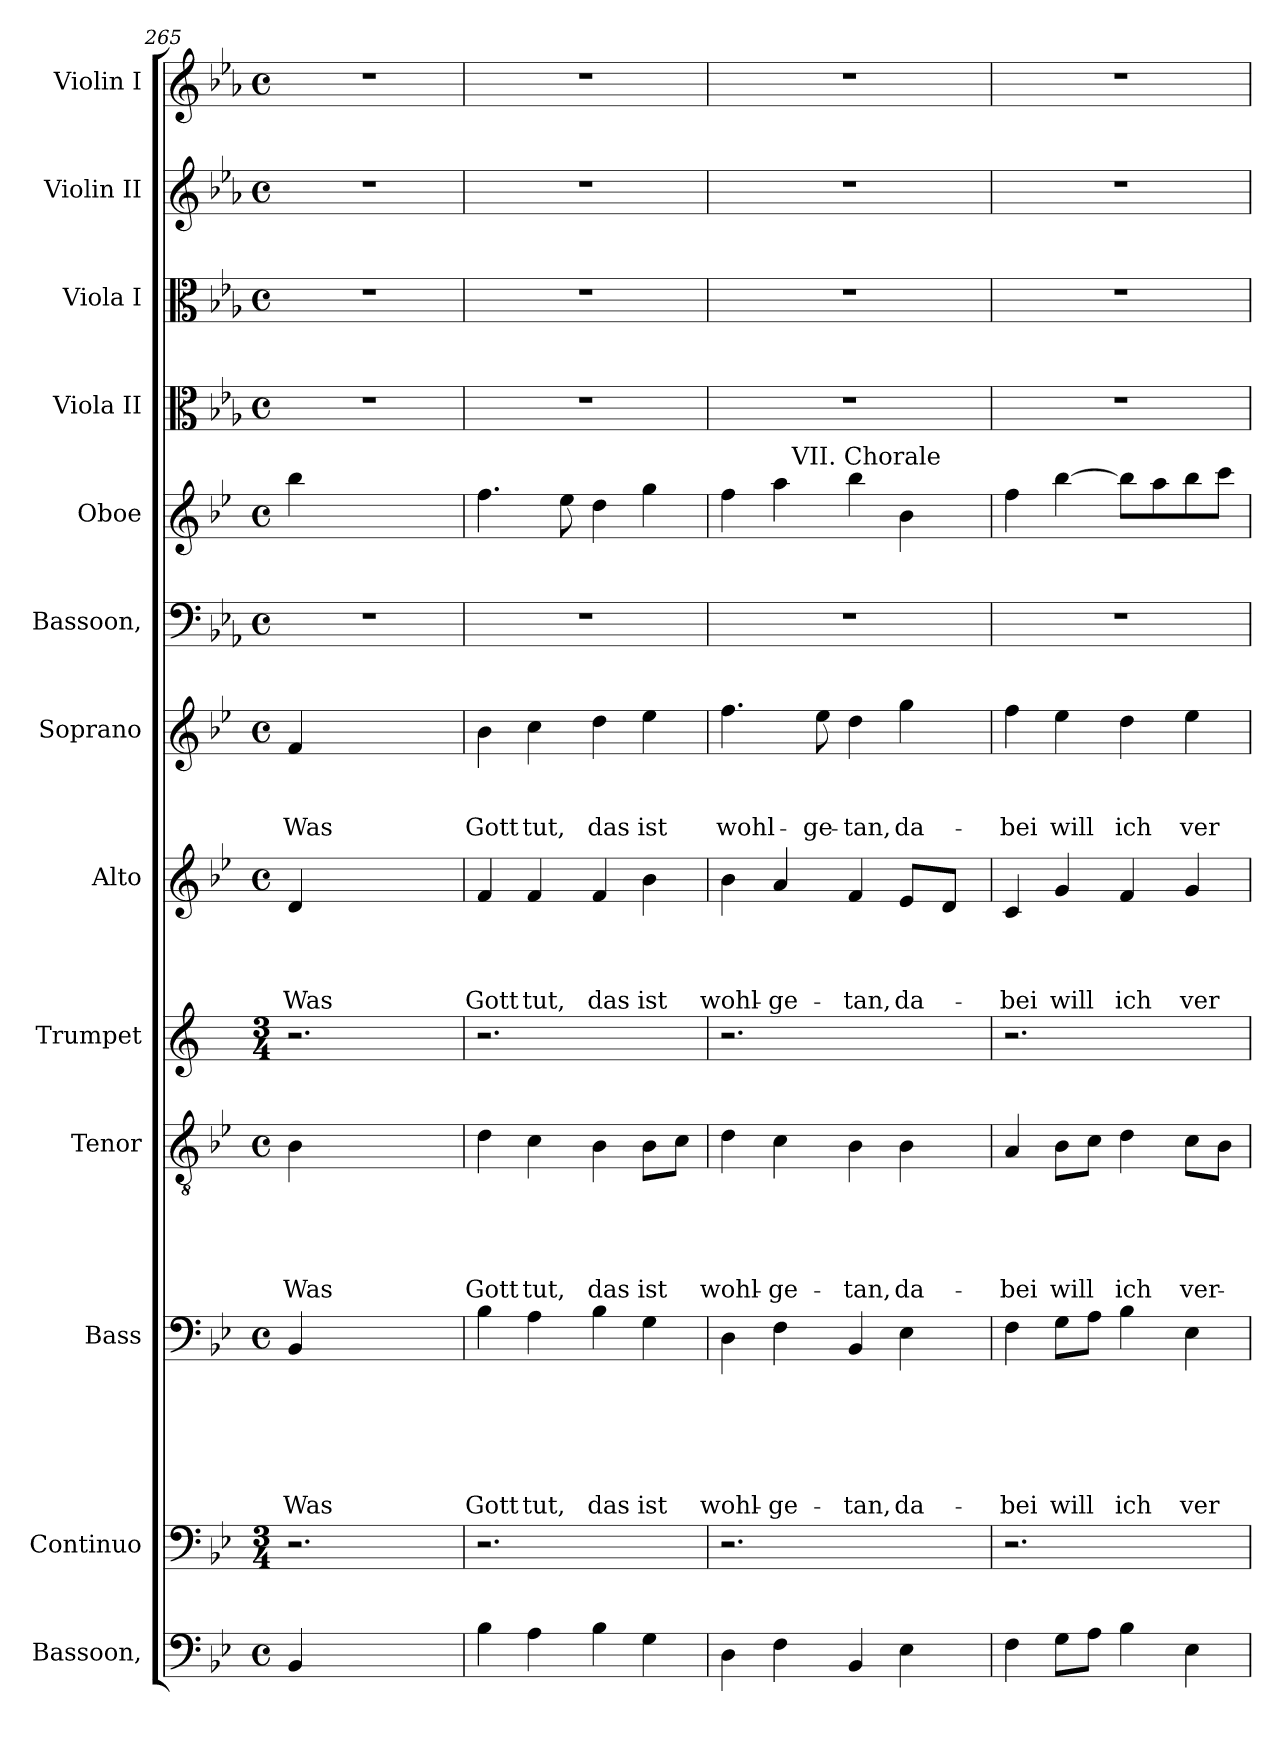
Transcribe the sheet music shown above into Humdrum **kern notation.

**kern	**kern	**kern	**text	**text	**text	**text	**text	**text	**kern	**text	**text	**text	**text	**text	**kern	**kern	**text	**text	**text	**text	**kern	**text	**text	**text	**kern	**kern	**kern	**kern	**kern	**kern
*part13	*part12	*part11	*part11	*part11	*part11	*part11	*part11	*part11	*part10	*part10	*part10	*part10	*part10	*part10	*part9	*part8	*part8	*part8	*part8	*part8	*part7	*part7	*part7	*part7	*part6	*part5	*part4	*part3	*part2	*part1
*staff13	*staff12	*staff11	*staff11	*staff11	*staff11	*staff11	*staff11	*staff11	*staff10	*staff10	*staff10	*staff10	*staff10	*staff10	*staff9	*staff8	*staff8	*staff8	*staff8	*staff8	*staff7	*staff7	*staff7	*staff7	*staff6	*staff5	*staff4	*staff3	*staff2	*staff1
*I"Bassoon,	*I"Continuo	*I"Bass	*	*	*	*	*	*	*I"Tenor	*	*	*	*	*	*I"Trumpet	*I"Alto	*	*	*	*	*I"Soprano	*	*	*	*I"Bassoon,	*I"Oboe	*I"Viola II	*I"Viola I	*I"Violin II	*I"Violin I
*I'Bsn	*I'Continuo	*	*	*	*	*	*	*	*I'Tenor	*	*	*	*	*	*I'Tpt	*I'Alto	*	*	*	*	*I'Soprano	*	*	*	*I'Bassoon	*I'Oboe	*I'Viola II	*I'Viola I	*I'Violin II	*I'Violin I
!!LO:LB:g=z
*clefF4	*clefF4	*clefF4	*	*	*	*	*	*	*clefGv2	*	*	*	*	*	*clefG2	*clefG2	*	*	*	*	*clefG2	*	*	*	*clefF4	*clefG2	*clefC3	*clefC3	*clefG2	*clefG2
*	*	*	*	*	*	*	*	*	*	*	*	*	*	*	*ITrd1c2	*	*	*	*	*	*	*	*	*	*	*	*	*	*	*
*k[b-e-]	*k[b-e-]	*k[b-e-]	*	*	*	*	*	*	*k[b-e-]	*	*	*	*	*	*k[b-e-]	*k[b-e-]	*	*	*	*	*k[b-e-]	*	*	*	*k[b-e-a-]	*k[b-e-]	*k[b-e-a-]	*k[b-e-a-]	*k[b-e-a-]	*k[b-e-a-]
*B-:	*B-:	*B-:	*	*	*	*	*	*	*B-:	*	*	*	*	*	*B-:	*B-:	*	*	*	*	*B-:	*	*	*	*E-:	*B-:	*E-:	*E-:	*E-:	*E-:
*M4/4	*M3/4	*M4/4	*	*	*	*	*	*	*M4/4	*	*	*	*	*	*M3/4	*M4/4	*	*	*	*	*M4/4	*	*	*	*M4/4	*M4/4	*M4/4	*M4/4	*M4/4	*M4/4
*met(c)	*	*met(c)	*	*	*	*	*	*	*met(c)	*	*	*	*	*	*	*met(c)	*	*	*	*	*met(c)	*	*	*	*met(c)	*met(c)	*met(c)	*met(c)	*met(c)	*met(c)
=265	=265	=265	=265	=265	=265	=265	=265	=265	=265	=265	=265	=265	=265	=265	=265	=265	=265	=265	=265	=265	=265	=265	=265	=265	=265	=265	=265	=265	=265	=265
!	!	!	!	!	!	!	!	!LO:LY:b	!	!	!	!	!	!LO:LY:b	!	!	!	!	!	!LO:LY:b	!	!	!	!LO:LY:b	!	!	!	!	!	!
4BB-/	2.r	4BB-/	.	.	.	.	.	Was	4B-\	.	.	.	.	Was	2.r	4d/	.	.	.	Was	4f/	.	.	Was	1r	4bb-\	1r	1r	1r	1r
2.ryy	.	2.ryy	.	.	.	.	.	.	2.ryy	.	.	.	.	.	.	2.ryy	.	.	.	.	2.ryy	.	.	.	.	2.ryy	.	.	.	.
.	4ryy	.	.	.	.	.	.	.	.	.	.	.	.	.	4ryy	.	.	.	.	.	.	.	.	.	.	.	.	.	.	.
=266	=266	=266	=266	=266	=266	=266	=266	=266	=266	=266	=266	=266	=266	=266	=266	=266	=266	=266	=266	=266	=266	=266	=266	=266	=266	=266	=266	=266	=266	=266
!	!	!	!	!	!	!	!	!LO:LY:b	!	!	!	!	!	!LO:LY:b	!	!	!	!	!	!LO:LY:b	!	!	!	!LO:LY:b	!	!	!	!	!	!
4B-\	2.r	4B-\	.	.	.	.	.	Gott	4d\	.	.	.	.	Gott	2.r	4f/	.	.	.	Gott	4b-\	.	.	Gott	1r	4.ff\	1r	1r	1r	1r
!	!	!	!	!	!	!	!	!LO:LY:b	!	!	!	!	!	!LO:LY:b	!	!	!	!	!	!LO:LY:b	!	!	!	!LO:LY:b	!	!	!	!	!	!
4A\	.	4A\	.	.	.	.	.	tut,	4c\	.	.	.	.	tut,	.	4f/	.	.	.	tut,	4cc\	.	.	tut,	.	.	.	.	.	.
.	.	.	.	.	.	.	.	.	.	.	.	.	.	.	.	.	.	.	.	.	.	.	.	.	.	8ee-\	.	.	.	.
!	!	!	!	!	!	!	!	!LO:LY:b	!	!	!	!	!	!LO:LY:b	!	!	!	!	!	!LO:LY:b	!	!	!	!LO:LY:b	!	!	!	!	!	!
4B-\	.	4B-\	.	.	.	.	.	das	4B-\	.	.	.	.	das	.	4f/	.	.	.	das	4dd\	.	.	das	.	4dd\	.	.	.	.
!	!	!	!	!	!	!	!	!LO:LY:b	!	!	!	!	!	!LO:LY:b	!	!	!	!	!	!LO:LY:b	!	!	!	!LO:LY:b	!	!	!	!	!	!
4G\	4ryy	4G\	.	.	.	.	.	ist	8B-\L	.	.	.	.	ist	4ryy	4b-\	.	.	.	ist	4ee-\	.	.	ist	.	4gg\	.	.	.	.
.	.	.	.	.	.	.	.	.	8c\J	.	.	.	.	.	.	.	.	.	.	.	.	.	.	.	.	.	.	.	.	.
=267	=267	=267	=267	=267	=267	=267	=267	=267	=267	=267	=267	=267	=267	=267	=267	=267	=267	=267	=267	=267	=267	=267	=267	=267	=267	=267	=267	=267	=267	=267
!	!	!	!	!	!	!	!	!LO:LY:b	!	!	!	!	!	!LO:LY:b	!	!	!	!	!	!LO:LY:b	!	!	!	!LO:LY:b	!	!	!	!	!	!
*	*	*	*	*	*	*	*	*	*	*	*	*	*	*	*	*	*	*	*	*	*	*	*	*	*	*^	*	*	*	*
4D\	2.r	4D\	.	.	.	.	.	wohl-	4d\	.	.	.	.	wohl-	2.r	4b-\	.	.	.	wohl-	4.ff\	.	.	wohl-	1r	4ff\	4ryy	1r	1r	1r	1r
!	!	!	!	!	!	!	!	!LO:LY:b	!	!	!	!	!	!LO:LY:b	!	!	!	!	!	!LO:LY:b	!	!	!	!	!	!	!	!	!	!	!
4F\	.	4F\	.	.	.	.	.	-ge-	4c\	.	.	.	.	-ge-	.	4a/	.	.	.	-ge-	.	.	.	.	.	4aa\	32.ryy	.	.	.	.
!	!	!	!	!	!	!	!	!	!	!	!	!	!	!	!	!	!	!	!	!	!	!	!	!	!	!	!LO:TX:a:t=VII. Chorale	!	!	!	!
.	.	.	.	.	.	.	.	.	.	.	.	.	.	.	.	.	.	.	.	.	.	.	.	.	.	.	2ryy	.	.	.	.
!	!	!	!	!	!	!	!	!	!	!	!	!	!	!	!	!	!	!	!	!	!	!	!	!LO:LY:b	!	!	!	!	!	!	!
.	.	.	.	.	.	.	.	.	.	.	.	.	.	.	.	.	.	.	.	.	8ee-\	.	.	-ge-	.	.	.	.	.	.	.
!	!	!	!	!	!	!	!	!LO:LY:b	!	!	!	!	!	!LO:LY:b	!	!	!	!	!	!LO:LY:b	!	!	!	!LO:LY:b	!	!	!	!	!	!	!
4BB-/	.	4BB-/	.	.	.	.	.	-tan,	4B-\	.	.	.	.	-tan,	.	4f/	.	.	.	-tan,	4dd\	.	.	-tan,	.	4bb-\	.	.	.	.	.
!	!	!	!	!	!	!	!	!LO:LY:b	!	!	!	!	!	!LO:LY:b	!	!	!	!	!	!LO:LY:b	!	!	!	!LO:LY:b	!	!	!	!	!	!	!
4E-\	4ryy	4E-\	.	.	.	.	.	da-	4B-\	.	.	.	.	da-	4ryy	8e-/L	.	.	.	da-	4gg\	.	.	da-	.	4b-\	.	.	.	.	.
.	.	.	.	.	.	.	.	.	.	.	.	.	.	.	.	.	.	.	.	.	.	.	.	.	.	.	8ryy	.	.	.	.
.	.	.	.	.	.	.	.	.	.	.	.	.	.	.	.	8d/J	.	.	.	.	.	.	.	.	.	.	.	.	.	.	.
.	.	.	.	.	.	.	.	.	.	.	.	.	.	.	.	.	.	.	.	.	.	.	.	.	.	.	16ryy	.	.	.	.
.	.	.	.	.	.	.	.	.	.	.	.	.	.	.	.	.	.	.	.	.	.	.	.	.	.	.	64ryy	.	.	.	.
=268	=268	=268	=268	=268	=268	=268	=268	=268	=268	=268	=268	=268	=268	=268	=268	=268	=268	=268	=268	=268	=268	=268	=268	=268	=268	=268	=268	=268	=268	=268	=268
!	!	!	!	!	!	!	!	!LO:LY:b	!	!	!	!	!	!LO:LY:b	!	!	!	!	!	!LO:LY:b	!	!	!	!LO:LY:b	!	!	!	!	!	!	!
*	*	*	*	*	*	*	*	*	*	*	*	*	*	*	*	*	*	*	*	*	*	*	*	*	*	*v	*v	*	*	*	*
4F\	2.r	4F\	.	.	.	.	.	-bei	4A/	.	.	.	.	-bei	2.r	4c/	.	.	.	-bei	4ff\	.	.	-bei	1r	4ff\	1r	1r	1r	1r
!	!	!	!	!	!	!	!	!LO:LY:b	!	!	!	!	!	!LO:LY:b	!	!	!	!	!	!LO:LY:b	!	!	!	!LO:LY:b	!	!	!	!	!	!
8G\L	.	8G\L	.	.	.	.	.	will	8B-\L	.	.	.	.	will	.	4g/	.	.	.	will	4ee-\	.	.	will	.	[>4bb-\	.	.	.	.
8A\J	.	8A\J	.	.	.	.	.	.	8c\J	.	.	.	.	.	.	.	.	.	.	.	.	.	.	.	.	.	.	.	.	.
!	!	!	!	!	!	!	!	!LO:LY:b	!	!	!	!	!	!LO:LY:b	!	!	!	!	!	!LO:LY:b	!	!	!	!LO:LY:b	!	!	!	!	!	!
4B-\	.	4B-\	.	.	.	.	.	ich	4d\	.	.	.	.	ich	.	4f/	.	.	.	ich	4dd\	.	.	ich	.	8bb-\L]	.	.	.	.
.	.	.	.	.	.	.	.	.	.	.	.	.	.	.	.	.	.	.	.	.	.	.	.	.	.	8aa\	.	.	.	.
!	!	!	!	!	!	!	!	!LO:LY:b	!	!	!	!	!	!LO:LY:b	!	!	!	!	!	!LO:LY:b	!	!	!	!LO:LY:b	!	!	!	!	!	!
4E-\	4ryy	4E-\	.	.	.	.	.	ver-	8c\L	.	.	.	.	ver-	4ryy	4g/	.	.	.	ver-	4ee-\	.	.	ver-	.	8bb-\	.	.	.	.
.	.	.	.	.	.	.	.	.	8B-\J	.	.	.	.	.	.	.	.	.	.	.	.	.	.	.	.	8ccc\J	.	.	.	.
=	=	=	=	=	=	=	=	=	=	=	=	=	=	=	=	=	=	=	=	=	=	=	=	=	=	=	=	=	=	=
*-	*-	*-	*-	*-	*-	*-	*-	*-	*-	*-	*-	*-	*-	*-	*-	*-	*-	*-	*-	*-	*-	*-	*-	*-	*-	*-	*-	*-	*-	*-
